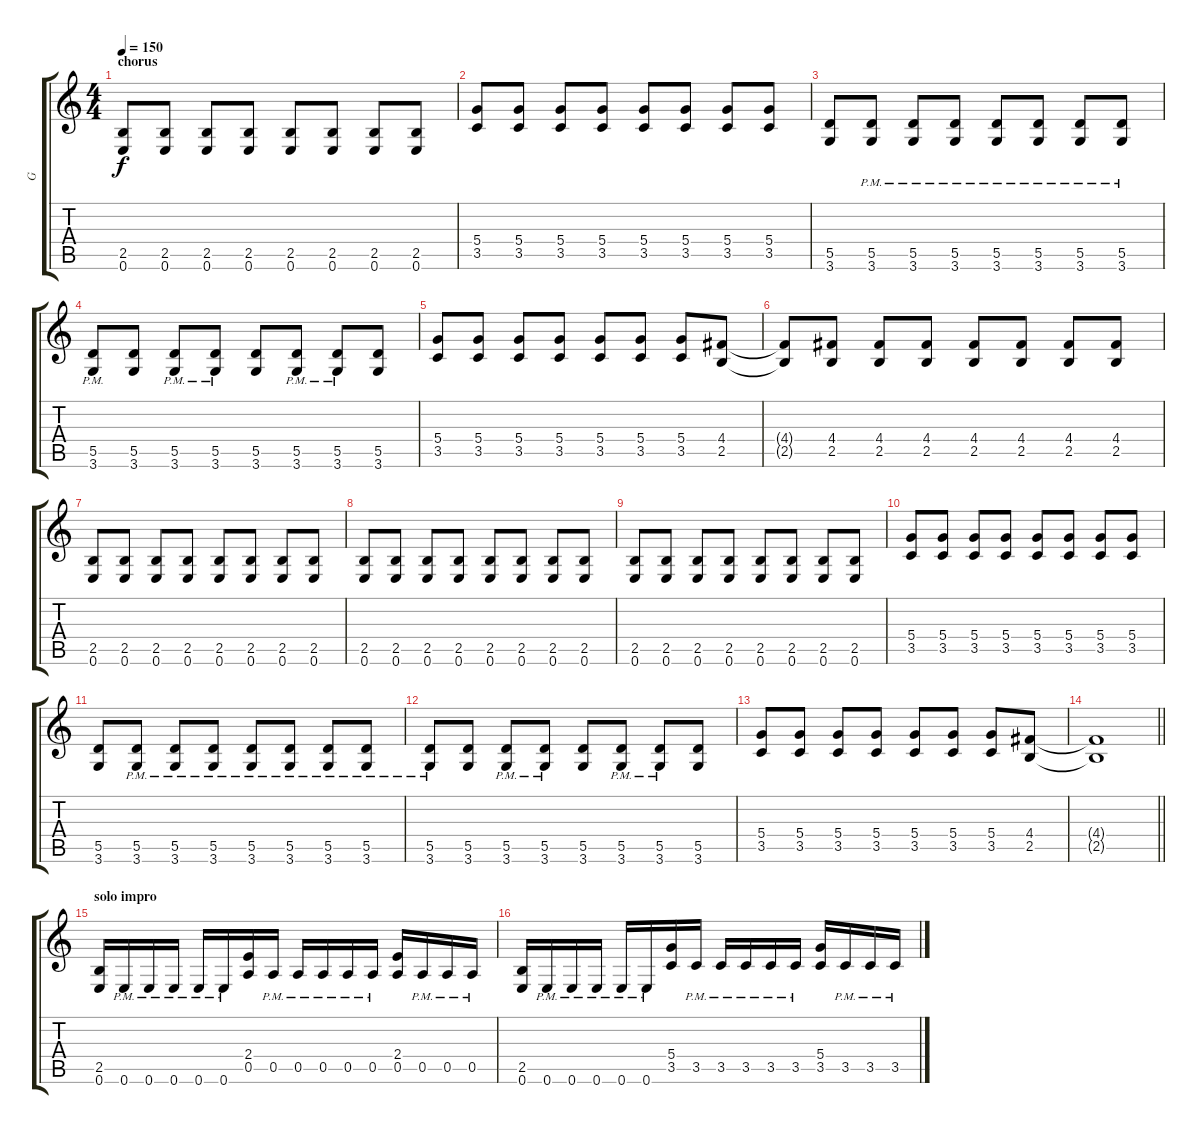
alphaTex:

\track ("G" "G") {instrument distortionguitar}
\staff {score tabs}
\tuning (E4 B3 G3 D3 A2 E2) {hide}
\ts (4 4)
\section ("" "chorus")
\tempo 150
\clef g2
\ks c
(2.5 0.6).8{dy f} (2.5 0.6).8 (2.5 0.6).8 (2.5 0.6).8 (2.5 0.6).8 (2.5 0.6).8 (2.5 0.6).8 (2.5 0.6).8 |
(5.4 3.5).8 (5.4 3.5).8 (5.4 3.5).8 (5.4 3.5).8 (5.4 3.5).8 (5.4 3.5).8 (5.4 3.5).8 (5.4 3.5).8 |
(5.5 3.6).8 (5.5{pm} 3.6{pm}).8 (5.5{pm} 3.6{pm}).8 (5.5{pm} 3.6{pm}).8 (5.5{pm} 3.6{pm}).8 (5.5{pm} 3.6{pm}).8 (5.5{pm} 3.6{pm}).8 (5.5{pm} 3.6{pm}).8 |
(5.5{pm} 3.6{pm}).8 (5.5 3.6).8 (5.5{pm} 3.6{pm}).8 (5.5{pm} 3.6{pm}).8 (5.5 3.6).8 (5.5{pm} 3.6{pm}).8 (5.5{pm} 3.6{pm}).8 (5.5 3.6).8 |
(5.4 3.5).8 (5.4 3.5).8 (5.4 3.5).8 (5.4 3.5).8 (5.4 3.5).8 (5.4 3.5).8 (5.4 3.5).8 (4.4 2.5).8 |
(4.4{t} 2.5{t}).8 (4.4 2.5).8 (4.4 2.5).8 (4.4 2.5).8 (4.4 2.5).8 (4.4 2.5).8 (4.4 2.5).8 (4.4 2.5).8 |
(2.5 0.6).8 (2.5 0.6).8 (2.5 0.6).8 (2.5 0.6).8 (2.5 0.6).8 (2.5 0.6).8 (2.5 0.6).8 (2.5 0.6).8 |
(2.5 0.6).8 (2.5 0.6).8 (2.5 0.6).8 (2.5 0.6).8 (2.5 0.6).8 (2.5 0.6).8 (2.5 0.6).8 (2.5 0.6).8 |
(2.5 0.6).8 (2.5 0.6).8 (2.5 0.6).8 (2.5 0.6).8 (2.5 0.6).8 (2.5 0.6).8 (2.5 0.6).8 (2.5 0.6).8 |
(5.4 3.5).8 (5.4 3.5).8 (5.4 3.5).8 (5.4 3.5).8 (5.4 3.5).8 (5.4 3.5).8 (5.4 3.5).8 (5.4 3.5).8 |
(5.5 3.6).8 (5.5{pm} 3.6{pm}).8 (5.5{pm} 3.6{pm}).8 (5.5{pm} 3.6{pm}).8 (5.5{pm} 3.6{pm}).8 (5.5{pm} 3.6{pm}).8 (5.5{pm} 3.6{pm}).8 (5.5{pm} 3.6{pm}).8 |
(5.5{pm} 3.6{pm}).8 (5.5 3.6).8 (5.5{pm} 3.6{pm}).8 (5.5{pm} 3.6{pm}).8 (5.5 3.6).8 (5.5{pm} 3.6{pm}).8 (5.5{pm} 3.6{pm}).8 (5.5 3.6).8 |
(5.4 3.5).8 (5.4 3.5).8 (5.4 3.5).8 (5.4 3.5).8 (5.4 3.5).8 (5.4 3.5).8 (5.4 3.5).8 (4.4 2.5).8 |
\barLineRight lightlight
(4.4{t} 2.5{t}).1 |
\section ("" "solo impro")
(2.5 0.6).16 0.6{pm}.16 0.6{pm}.16 0.6{pm}.16 0.6{pm}.16 0.6{pm}.16 (2.4 0.5).16 0.5{pm}.16 0.5{pm}.16 0.5{pm}.16 0.5{pm}.16 0.5{pm}.16 (2.4 0.5).16 0.5{pm}.16 0.5{pm}.16 0.5{pm}.16 |
(2.5 0.6).16 0.6{pm}.16 0.6{pm}.16 0.6{pm}.16 0.6{pm}.16 0.6{pm}.16 (5.4 3.5).16 3.5{pm}.16 3.5{pm}.16 3.5{pm}.16 3.5{pm}.16 3.5{pm}.16 (5.4 3.5).16 3.5{pm}.16 3.5{pm}.16 3.5{pm}.16
